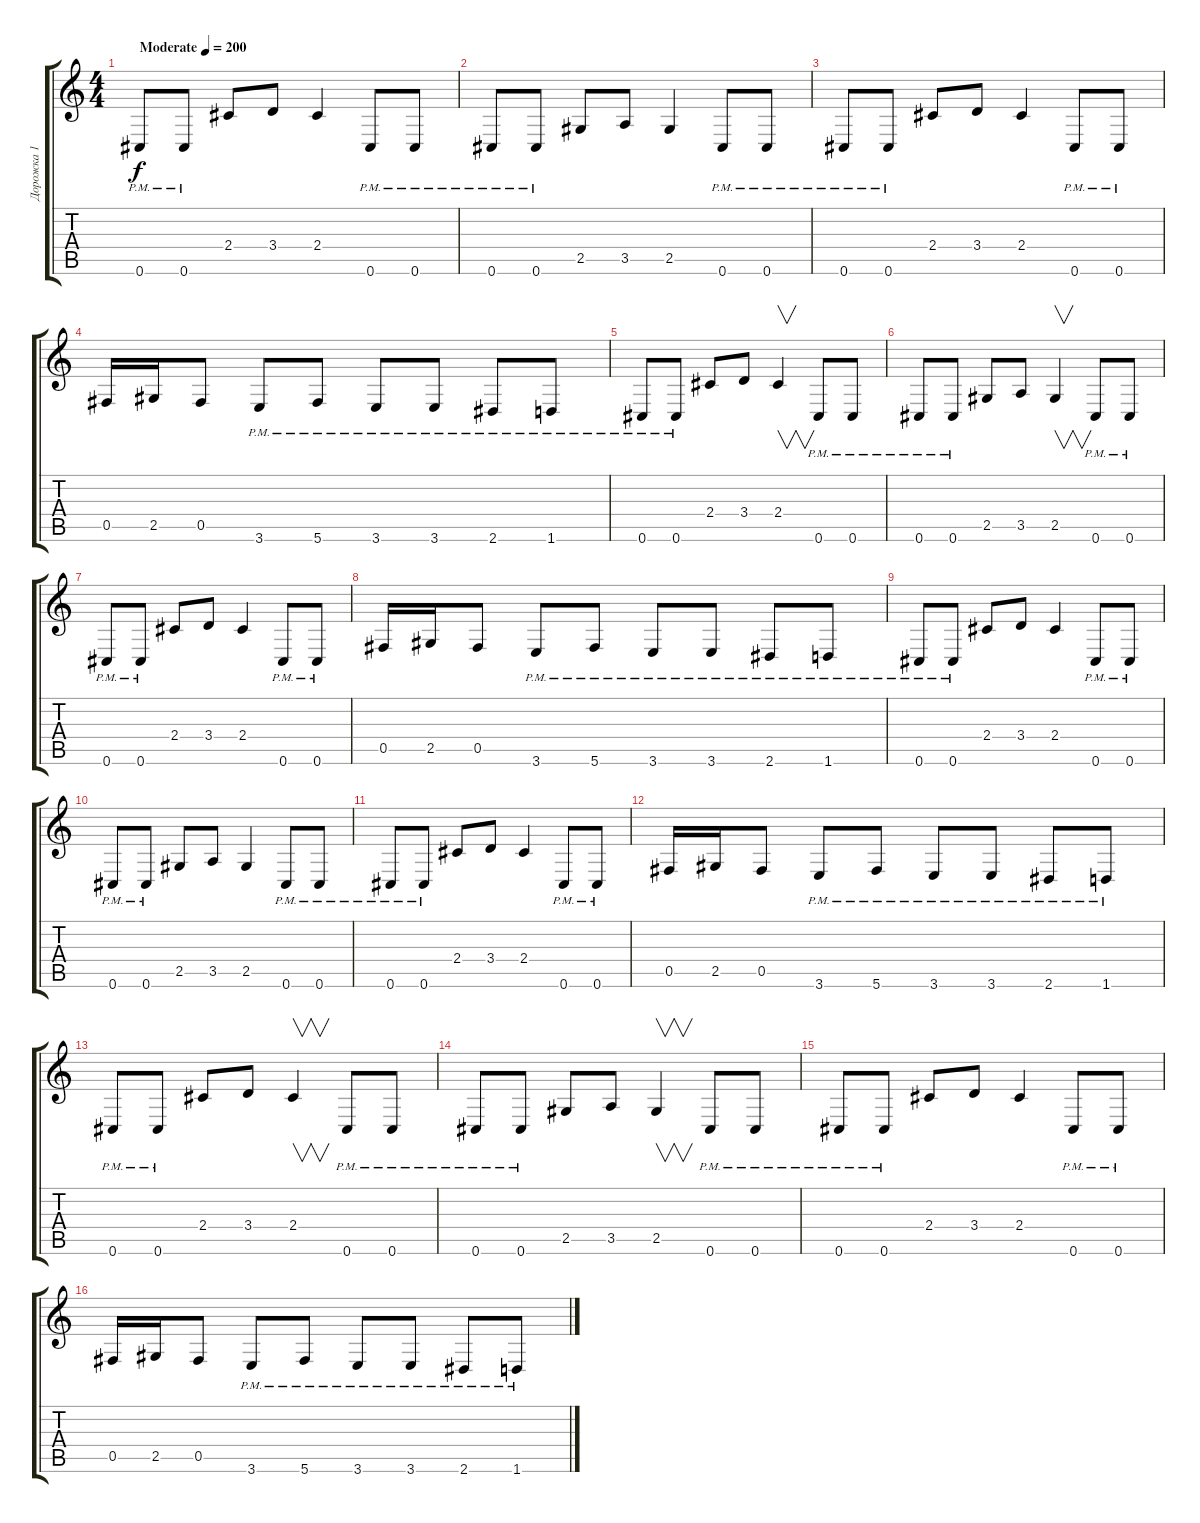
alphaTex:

\track ("Дорожка 1" "Дорожка 1") {instrument overdrivenguitar}
\staff {score tabs}
\tuning (Db4 Ab3 E3 B2 Gb2 Db2) {hide}
\ts (4 4)
\tempo (200 "Moderate")
\clef g2
\ks c
0.6{pm}.8{dy f instrument overdrivenguitar} 0.6{pm}.8 2.4.8 3.4.8 2.4.4 0.6{pm}.8 0.6{pm}.8 |
0.6{pm}.8 0.6{pm}.8 2.5.8 3.5.8 2.5.4 0.6{pm}.8 0.6{pm}.8 |
0.6{pm}.8 0.6{pm}.8 2.4.8 3.4.8 2.4.4 0.6{pm}.8 0.6{pm}.8 |
0.5.16 2.5.16 0.5.8 3.6{pm}.8 5.6{pm}.8 3.6{pm}.8 3.6{pm}.8 2.6{pm}.8 1.6{pm}.8 |
0.6{pm}.8 0.6{pm}.8 2.4.8 3.4.8 2.4.4{v} 0.6{pm}.8 0.6{pm}.8 |
0.6{pm}.8 0.6{pm}.8 2.5.8 3.5.8 2.5.4{v} 0.6{pm}.8 0.6{pm}.8 |
0.6{pm}.8 0.6{pm}.8 2.4.8 3.4.8 2.4.4 0.6{pm}.8 0.6{pm}.8 |
0.5.16 2.5.16 0.5.8 3.6{pm}.8 5.6{pm}.8 3.6{pm}.8 3.6{pm}.8 2.6{pm}.8 1.6{pm}.8 |
0.6{pm}.8 0.6{pm}.8 2.4.8 3.4.8 2.4.4 0.6{pm}.8 0.6{pm}.8 |
0.6{pm}.8 0.6{pm}.8 2.5.8 3.5.8 2.5.4 0.6{pm}.8 0.6{pm}.8 |
0.6{pm}.8 0.6{pm}.8 2.4.8 3.4.8 2.4.4 0.6{pm}.8 0.6{pm}.8 |
0.5.16 2.5.16 0.5.8 3.6{pm}.8 5.6{pm}.8 3.6{pm}.8 3.6{pm}.8 2.6{pm}.8 1.6{pm}.8 |
0.6{pm}.8 0.6{pm}.8 2.4.8 3.4.8 2.4.4{v} 0.6{pm}.8 0.6{pm}.8 |
0.6{pm}.8 0.6{pm}.8 2.5.8 3.5.8 2.5.4{v} 0.6{pm}.8 0.6{pm}.8 |
0.6{pm}.8 0.6{pm}.8 2.4.8 3.4.8 2.4.4 0.6{pm}.8 0.6{pm}.8 |
0.5.16 2.5.16 0.5.8 3.6{pm}.8 5.6{pm}.8 3.6{pm}.8 3.6{pm}.8 2.6{pm}.8 1.6{pm}.8
